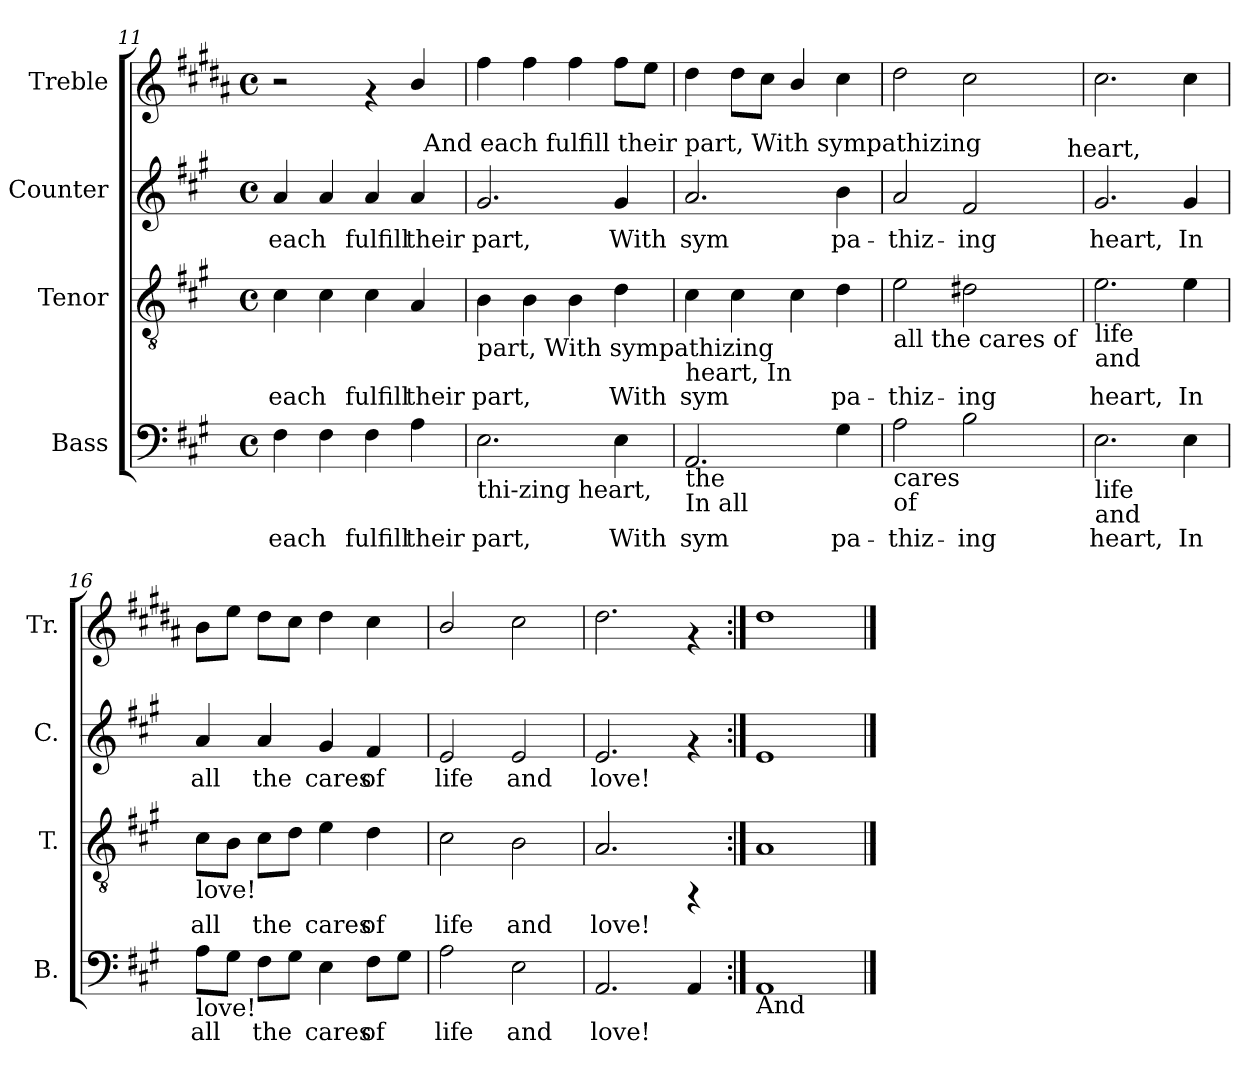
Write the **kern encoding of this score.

**kern	**text	**kern	**text	**kern	**text	**kern
*part4	*part4	*part3	*part3	*part2	*part2	*part1
*staff4	*staff4	*staff3	*staff3	*staff2	*staff2	*staff1
*I"Bass	*	*I"Tenor	*	*I"Counter	*	*I"Treble
*I'B.	*	*I'T.	*	*I'C.	*	*I'Tr.
!!LO:LB:g=z
*clefF4	*	*clefGv2	*	*clefG2	*	*clefG2
*	*	*	*	*	*	*ITrd1c2
*k[f#c#g#]	*	*k[f#c#g#]	*	*k[f#c#g#]	*	*k[f#c#g#]
*A:	*	*A:	*	*A:	*	*A:
*M4/4	*	*M4/4	*	*M4/4	*	*M4/4
*met(c)	*	*met(c)	*	*met(c)	*	*met(c)
=11	=11	=11	=11	=11	=11	=11
!	!LO:LY:a:rj	!	!LO:LY:b:rj	!	!LO:LY:b:rj	!
*	*	*	*	*^	*	*
4F#\	each	4c#\	each	4a/	2ryy	each	2r
!	!LO:LY:a:rj	!	!LO:LY:b:rj	!	!	!LO:LY:b:rj	!
4F#\	.	4c#\	.	4a/	.	.	.
!	!LO:LY:a:rj	!	!LO:LY:b:rj	!	!	!LO:LY:b:rj	!
4F#\	fulfill	4c#\	fulfill	4a/	4ryy	fulfill	4rf
!	!LO:LY:a:rj	!	!LO:LY:b:rj	!	!	!LO:LY:b:rj	!
4A\	their	4A/	their	4a/	32ryy	their	4a/
!	!	!	!	!	!LO:TX:a:t=And each fulfill their part, With sympathizing	!	!
.	.	.	.	.	8..ryy	.	.
=12	=12	=12	=12	=12	=12	=12	=12
!	!	!LO:TX:b:t=part, With sympathizing	!	!	!	!	!
!LO:TX:b:t=thi-zing heart,	!	!	!	!	!	!	!
!	!LO:LY:a:rj	!	!LO:LY:b:rj	!	!	!LO:LY:b:rj	!
*	*	*	*	*v	*v	*	*
2.E\	part,	4B\	part,	2.g#/	part,	4ee\
!	!	!	!LO:LY:b:rj	!	!	!
.	.	4B\	.	.	.	4ee\
!	!	!	!LO:LY:b:rj	!	!	!
.	.	4B\	.	.	.	4ee\
!	!LO:LY:a:rj	!	!LO:LY:b:rj	!	!LO:LY:b:rj	!
4E\	With	4d\	With	4g#/	With	8ee\L
.	.	.	.	.	.	8dd\J
=13	=13	=13	=13	=13	=13	=13
!	!	!LO:TX:b:t=heart, In	!	!	!	!
!LO:TX:b:t=the	!	!	!	!	!	!
!LO:TX:b:t=In all	!	!	!	!	!	!
!	!LO:LY:a:rj	!	!LO:LY:b:rj	!	!LO:LY:b:rj	!
2.AA/	sym	4c#\	sym	2.a/	sym	4cc#\
!	!	!	!LO:LY:b:rj	!	!	!
.	.	4c#\	.	.	.	8cc#\L
.	.	.	.	.	.	8b\J
!	!	!	!LO:LY:b:rj	!	!	!
.	.	4c#\	.	.	.	4a/
!	!LO:LY:a:rj	!	!LO:LY:b:rj	!	!LO:LY:b:rj	!
4G#\	pa-	4d\	pa-	4b\	pa-	4b\
=14	=14	=14	=14	=14	=14	=14
!	!	!LO:TX:b:t=all the cares of	!	!	!	!
!LO:TX:b:t=cares	!	!	!	!	!	!
!LO:TX:b:t=of	!	!	!	!	!	!
!	!LO:LY:a:rj	!	!LO:LY:b:rj	!	!LO:LY:b:rj	!
*	*	*	*	*^	*	*
2A\	-thiz-	2e\	-thiz-	2a/	2ryy	-thiz-	2cc#\
!	!LO:LY:a:rj	!	!LO:LY:b:rj	!	!	!LO:LY:b:rj	!
2B\	-ing	2d#X\	-ing	2f#/	4ryy	-ing	2b\
.	.	.	.	.	8ryy	.	.
.	.	.	.	.	16ryy	.	.
.	.	.	.	.	64ryy	.	.
!	!	!	!	!	!LO:TX:a:t=heart,	!	!
.	.	.	.	.	32.ryy	.	.
=15	=15	=15	=15	=15	=15	=15	=15
!	!	!LO:TX:b:t=life	!	!	!	!	!
!	!	!LO:TX:b:t=and	!	!	!	!	!
!LO:TX:b:t=life	!	!	!	!	!	!	!
!LO:TX:b:t=and	!	!	!	!	!	!	!
!	!LO:LY:a:rj	!	!LO:LY:b:rj	!	!	!LO:LY:b:rj	!
*	*	*	*	*v	*v	*	*
2.E\	heart,	2.e\	heart,	2.g#/	heart,	2.b>\
!	!LO:LY:a:rj	!	!LO:LY:b:rj	!	!LO:LY:b:rj	!
4E\	In	4e\	In	4g#/	In	4b\
=16	=16	=16	=16	=16	=16	=16
!	!	!LO:TX:b:t=love!	!	!	!	!
!LO:TX:b:t=love!	!	!	!	!	!	!
!	!LO:LY:a:rj	!	!LO:LY:b:rj	!	!LO:LY:b:rj	!
8A\L	all	8c#\L	all	4a/	all	8a\L
!	!LO:LY:a:rj	!	!LO:LY:b:rj	!	!	!
8G#\J	.	8B\J	.	.	.	8dd\J
!	!LO:LY:a:rj	!	!LO:LY:b:rj	!	!LO:LY:b:rj	!
8F#\L	the	8c#\L	the	4a/	the	8cc#\L
!	!LO:LY:a:rj	!	!LO:LY:b:rj	!	!	!
8G#\J	.	8d\J	.	.	.	8b\J
!	!LO:LY:a:rj	!	!LO:LY:b:rj	!	!LO:LY:b:rj	!
4E\	cares	4e\	cares	4g#/	cares	4cc#\
!	!LO:LY:a:rj	!	!LO:LY:b:rj	!	!LO:LY:b:rj	!
8F#\L	of	4d\	of	4f#/	of	4b\
!	!LO:LY:a:rj	!	!	!	!	!
8G#\J	.	.	.	.	.	.
=17	=17	=17	=17	=17	=17	=17
!	!LO:LY:a:rj	!	!LO:LY:b:rj	!	!LO:LY:b:rj	!
2A\	life	2c#\	life	2e/	life	2a/
!	!LO:LY:a:rj	!	!LO:LY:b:rj	!	!LO:LY:b:rj	!
2E\	and	2B\	and	2e/	and	2b\
=18	=18	=18	=18	=18	=18	=18
!	!LO:LY:a:rj	!	!LO:LY:b:rj	!	!LO:LY:b:rj	!
2.AA/	love!	2.A/	love!	2.e/	love!	2.cc#\
!	!LO:LY:a:rj	!	!	!	!	!
4AA/	.	4rFF	.	4rf	.	4rf
=19:|!	=19:|!	=19:|!	=19:|!	=19:|!	=19:|!	=19:|!
!LO:TX:b:t=And	!	!	!	!	!	!
!	!LO:LY:a:rj	!	!LO:LY:b:rj	!	!LO:LY:b:rj	!
1AA	.	1A	.	1e	.	1cc#
==	==	==	==	==	==	==
*-	*-	*-	*-	*-	*-	*-
